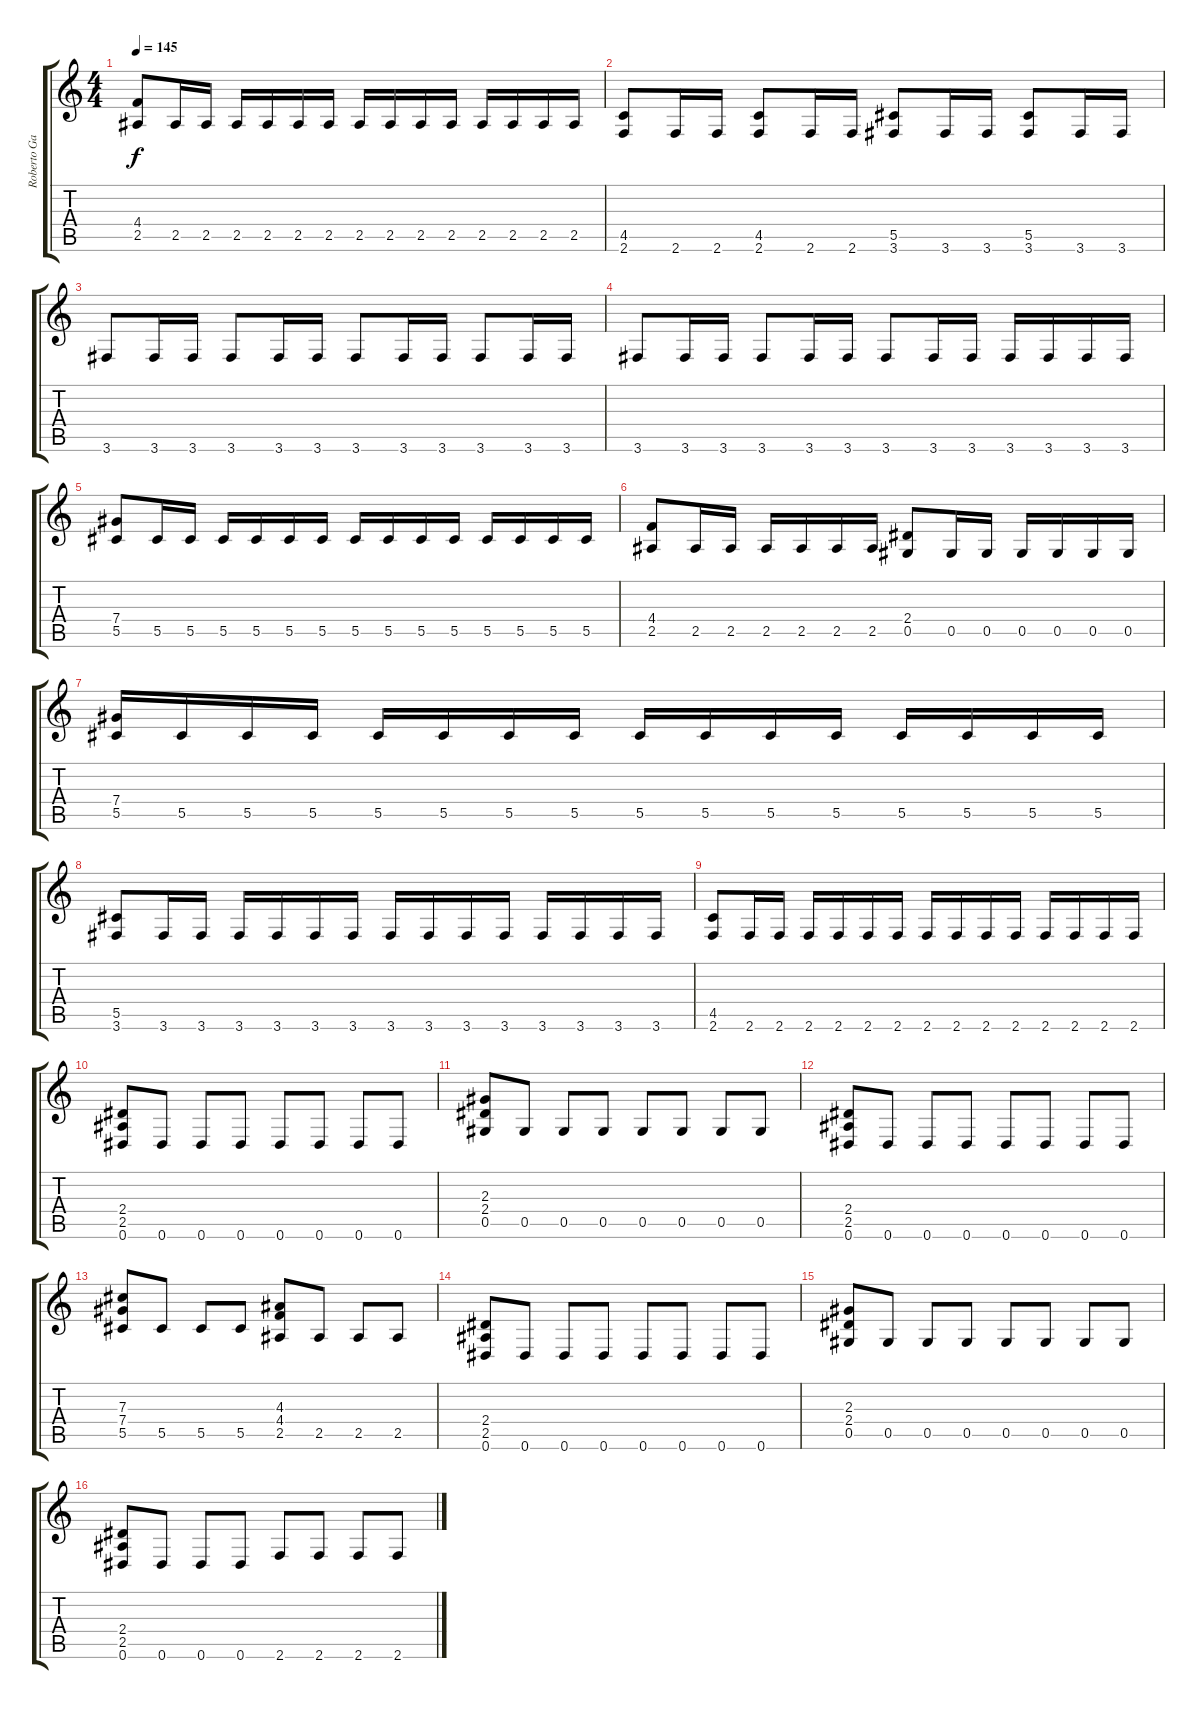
\track ("Roberto García" "Roberto Ga") {instrument distortionguitar}
\staff {score tabs}
\tuning (Eb4 Bb3 Gb3 Db3 Ab2 Eb2) {hide}
\ts (4 4)
\tempo 145
\clef g2
\ks c
(4.4 2.5).8{dy f} 2.5.16 2.5.16 2.5.16 2.5.16 2.5.16 2.5.16 2.5.16 2.5.16 2.5.16 2.5.16 2.5.16 2.5.16 2.5.16 2.5.16 |
(4.5 2.6).8 2.6.16 2.6.16 (4.5 2.6).8 2.6.16 2.6.16 (5.5 3.6).8 3.6.16 3.6.16 (5.5 3.6).8 3.6.16 3.6.16 |
3.6.8 3.6.16 3.6.16 3.6.8 3.6.16 3.6.16 3.6.8 3.6.16 3.6.16 3.6.8 3.6.16 3.6.16 |
3.6.8 3.6.16 3.6.16 3.6.8 3.6.16 3.6.16 3.6.8 3.6.16 3.6.16 3.6.16 3.6.16 3.6.16 3.6.16 |
(7.4 5.5).8 5.5.16 5.5.16 5.5.16 5.5.16 5.5.16 5.5.16 5.5.16 5.5.16 5.5.16 5.5.16 5.5.16 5.5.16 5.5.16 5.5.16 |
(4.4 2.5).8 2.5.16 2.5.16 2.5.16 2.5.16 2.5.16 2.5.16 (2.4 0.5).8 0.5.16 0.5.16 0.5.16 0.5.16 0.5.16 0.5.16 |
(7.4 5.5).16 5.5.16 5.5.16 5.5.16 5.5.16 5.5.16 5.5.16 5.5.16 5.5.16 5.5.16 5.5.16 5.5.16 5.5.16 5.5.16 5.5.16 5.5.16 |
(5.5 3.6).8 3.6.16 3.6.16 3.6.16 3.6.16 3.6.16 3.6.16 3.6.16 3.6.16 3.6.16 3.6.16 3.6.16 3.6.16 3.6.16 3.6.16 |
(4.5 2.6).8 2.6.16 2.6.16 2.6.16 2.6.16 2.6.16 2.6.16 2.6.16 2.6.16 2.6.16 2.6.16 2.6.16 2.6.16 2.6.16 2.6.16 |
(2.4 2.5 0.6).8 0.6.8 0.6.8 0.6.8 0.6.8 0.6.8 0.6.8 0.6.8 |
(2.3 2.4 0.5).8 0.5.8 0.5.8 0.5.8 0.5.8 0.5.8 0.5.8 0.5.8 |
(2.4 2.5 0.6).8 0.6.8 0.6.8 0.6.8 0.6.8 0.6.8 0.6.8 0.6.8 |
(7.3 7.4 5.5).8 5.5.8 5.5.8 5.5.8 (4.3 4.4 2.5).8 2.5.8 2.5.8 2.5.8 |
(2.4 2.5 0.6).8 0.6.8 0.6.8 0.6.8 0.6.8 0.6.8 0.6.8 0.6.8 |
(2.3 2.4 0.5).8 0.5.8 0.5.8 0.5.8 0.5.8 0.5.8 0.5.8 0.5.8 |
(2.4 2.5 0.6).8 0.6.8 0.6.8 0.6.8 2.6.8 2.6.8 2.6.8 2.6.8
